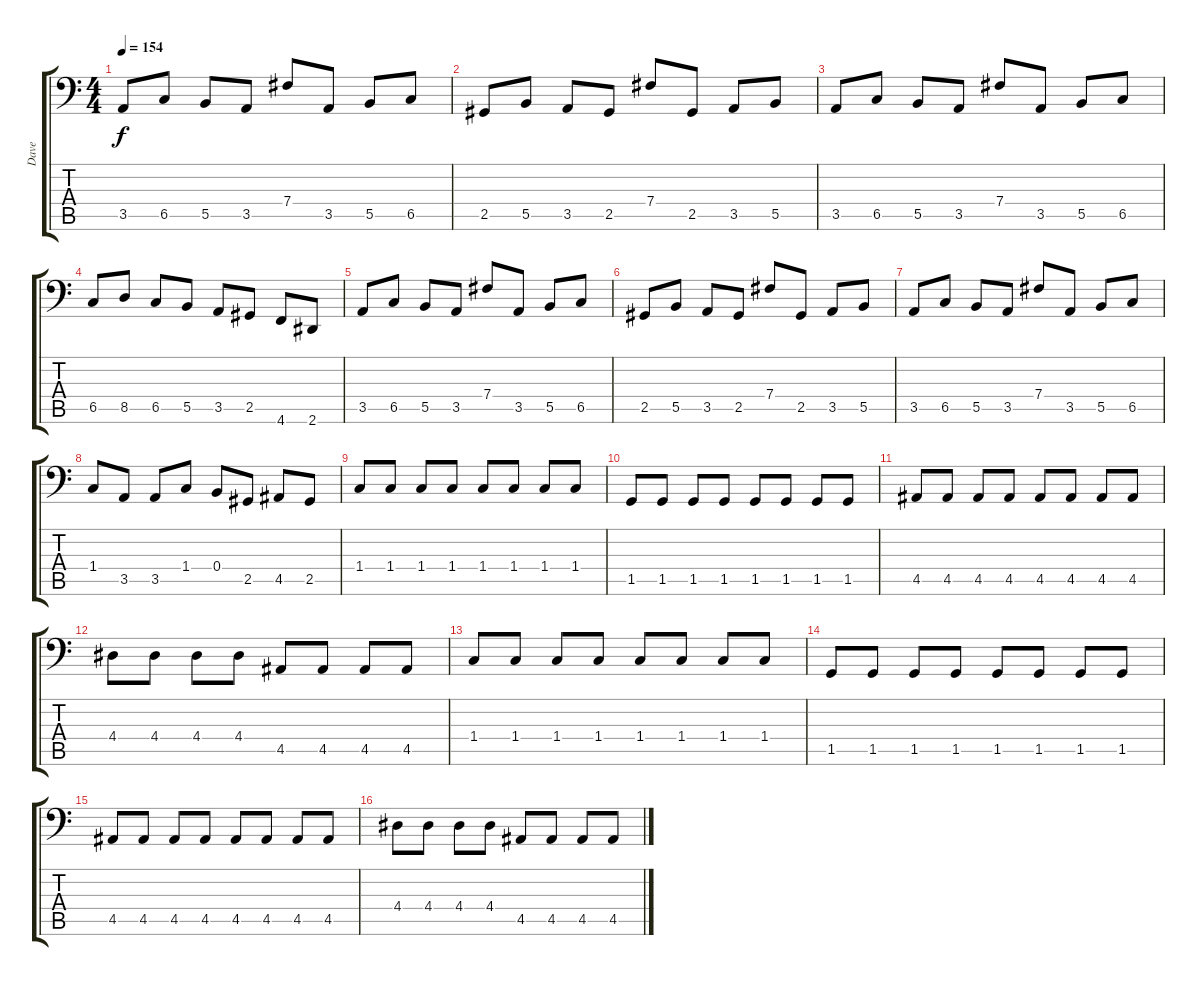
\track ("Dave" "Dave") {instrument electricbasspick}
\staff {score tabs}
\tuning (Db3 Ab2 E2 B1 Gb1 Db1) {hide}
\ts (4 4)
\tempo 154
\clef f4
\ks c
3.5.8{dy f} 6.5.8 5.5.8 3.5.8 7.4.8 3.5.8 5.5.8 6.5.8 |
2.5.8 5.5.8 3.5.8 2.5.8 7.4.8 2.5.8 3.5.8 5.5.8 |
3.5.8 6.5.8 5.5.8 3.5.8 7.4.8 3.5.8 5.5.8 6.5.8 |
6.5.8 8.5.8 6.5.8 5.5.8 3.5.8 2.5.8 4.6.8 2.6.8 |
3.5.8 6.5.8 5.5.8 3.5.8 7.4.8 3.5.8 5.5.8 6.5.8 |
2.5.8 5.5.8 3.5.8 2.5.8 7.4.8 2.5.8 3.5.8 5.5.8 |
3.5.8 6.5.8 5.5.8 3.5.8 7.4.8 3.5.8 5.5.8 6.5.8 |
1.4.8 3.5.8 3.5.8 1.4.8 0.4.8 2.5.8 4.5.8 2.5.8 |
1.4.8 1.4.8 1.4.8 1.4.8 1.4.8 1.4.8 1.4.8 1.4.8 |
1.5.8 1.5.8 1.5.8 1.5.8 1.5.8 1.5.8 1.5.8 1.5.8 |
4.5.8 4.5.8 4.5.8 4.5.8 4.5.8 4.5.8 4.5.8 4.5.8 |
4.4.8 4.4.8 4.4.8 4.4.8 4.5.8 4.5.8 4.5.8 4.5.8 |
1.4.8 1.4.8 1.4.8 1.4.8 1.4.8 1.4.8 1.4.8 1.4.8 |
1.5.8 1.5.8 1.5.8 1.5.8 1.5.8 1.5.8 1.5.8 1.5.8 |
4.5.8 4.5.8 4.5.8 4.5.8 4.5.8 4.5.8 4.5.8 4.5.8 |
4.4.8 4.4.8 4.4.8 4.4.8 4.5.8 4.5.8 4.5.8 4.5.8
